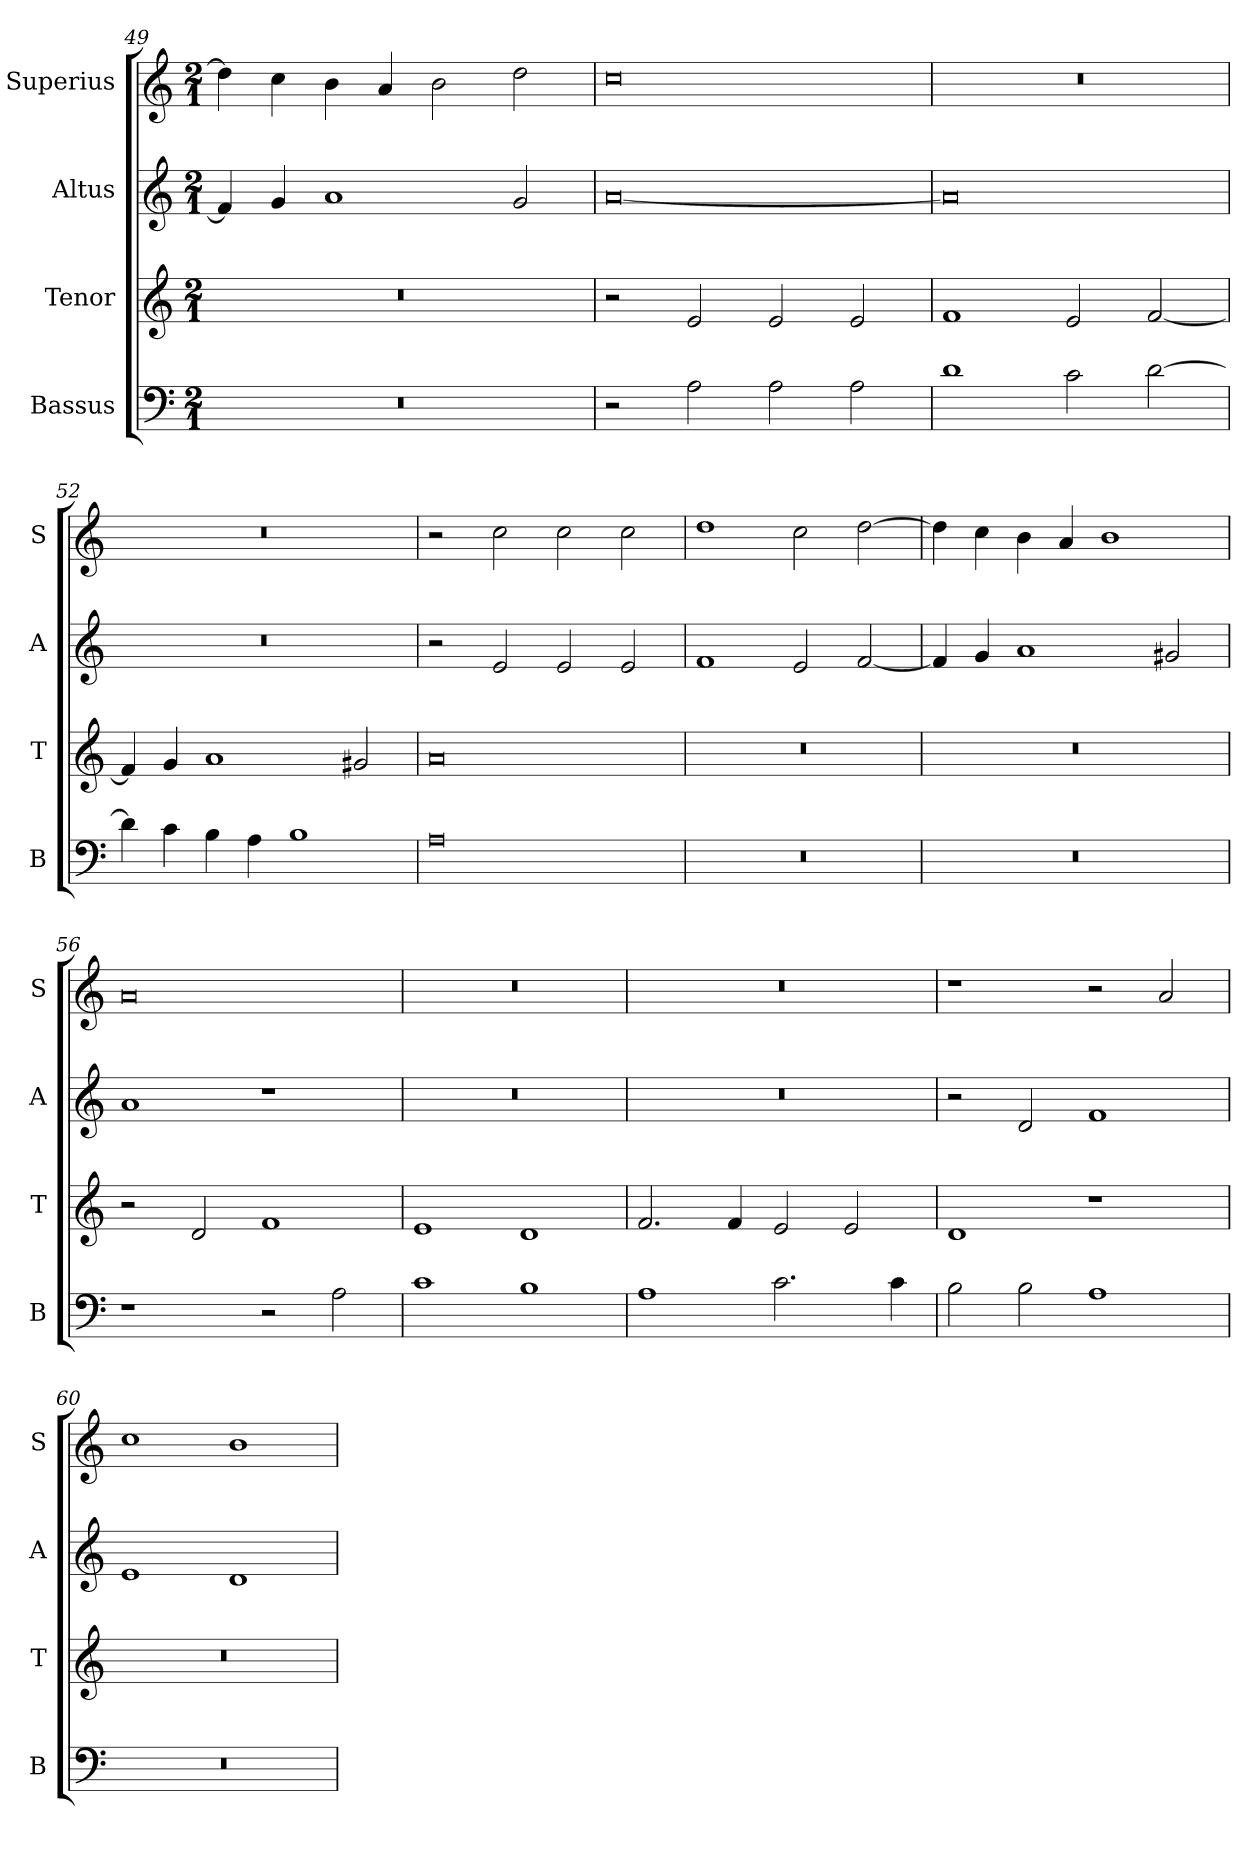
**kern	**kern	**kern	**kern
*part4	*part3	*part2	*part1
*staff4	*staff3	*staff2	*staff1
*I"Bassus	*I"Tenor	*I"Altus	*I"Superius
*I'B	*I'T	*I'A	*I'S
*clefF4	*clefG2	*clefG2	*clefG2
*k[]	*k[]	*k[]	*k[]
*C:	*C:	*C:	*C:
*M2/1	*M2/1	*M2/1	*M2/1
=49	=49	=49	=49
0r	0r	4f]	4dd]
.	.	4g	4cc
.	.	1a	4b
.	.	.	4a
.	.	.	2b
.	.	2g	2dd
=50	=50	=50	=50
2r	2r	[0a	0cc
2A	2e	.	.
2A	2e	.	.
2A	2e	.	.
=51	=51	=51	=51
1d	1f	0a]	0r
2c	2e	.	.
[2d	[2f	.	.
=52	=52	=52	=52
4d]	4f]	0r	0r
4c	4g	.	.
4B	1a	.	.
4A	.	.	.
1B	.	.	.
.	2g#X	.	.
=53	=53	=53	=53
0A	0a	2r	2r
.	.	2e	2cc
.	.	2e	2cc
.	.	2e	2cc
=54	=54	=54	=54
0r	0r	1f	1dd
.	.	2e	2cc
.	.	[2f	[2dd
=55	=55	=55	=55
0r	0r	4f]	4dd]
.	.	4g	4cc
.	.	1a	4b
.	.	.	4a
.	.	.	1b
.	.	2g#X	.
=56	=56	=56	=56
1r	2r	1a	0a
.	2d	.	.
2r	1f	1r	.
2A	.	.	.
=57	=57	=57	=57
1c	1e	0r	0r
1B	1d	.	.
=58	=58	=58	=58
1A	2.f	0r	0r
.	4f	.	.
2.c	2e	.	.
.	2e	.	.
4c	.	.	.
=59	=59	=59	=59
2B	1d	2r	1r
2B	.	2d	.
1A	1r	1f	2r
.	.	.	2a
=60	=60	=60	=60
0r	0r	1e	1cc
.	.	1d	1b
=	=	=	=
*-	*-	*-	*-
